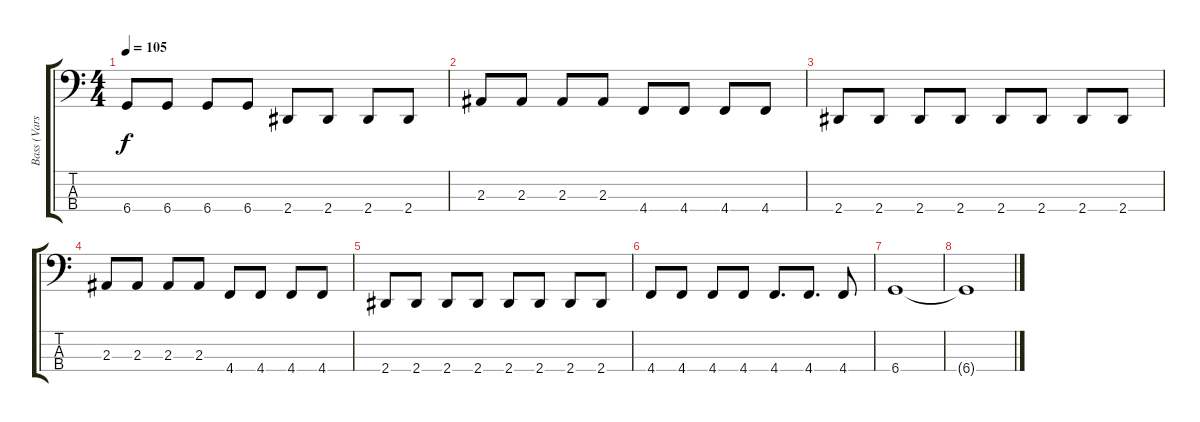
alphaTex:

\track ("Bass (Varsányi Miklós)" "Bass (Vars") {instrument electricbassfinger}
\staff {score tabs}
\tuning (Gb2 Db2 Ab1 Db1) {hide}
\ts (4 4)
\tempo 105
\clef f4
\ks c
6.4.8{dy f} 6.4.8 6.4.8 6.4.8 2.4.8 2.4.8 2.4.8 2.4.8 |
2.3.8 2.3.8 2.3.8 2.3.8 4.4.8 4.4.8 4.4.8 4.4.8 |
2.4.8 2.4.8 2.4.8 2.4.8 2.4.8 2.4.8 2.4.8 2.4.8 |
2.3.8 2.3.8 2.3.8 2.3.8 4.4.8 4.4.8 4.4.8 4.4.8 |
2.4.8 2.4.8 2.4.8 2.4.8 2.4.8 2.4.8 2.4.8 2.4.8 |
4.4.8 4.4.8 4.4.8 4.4.8 4.4.8{d} 4.4.8{d} 4.4.8 |
6.4.1 |
6.4{t}.1
